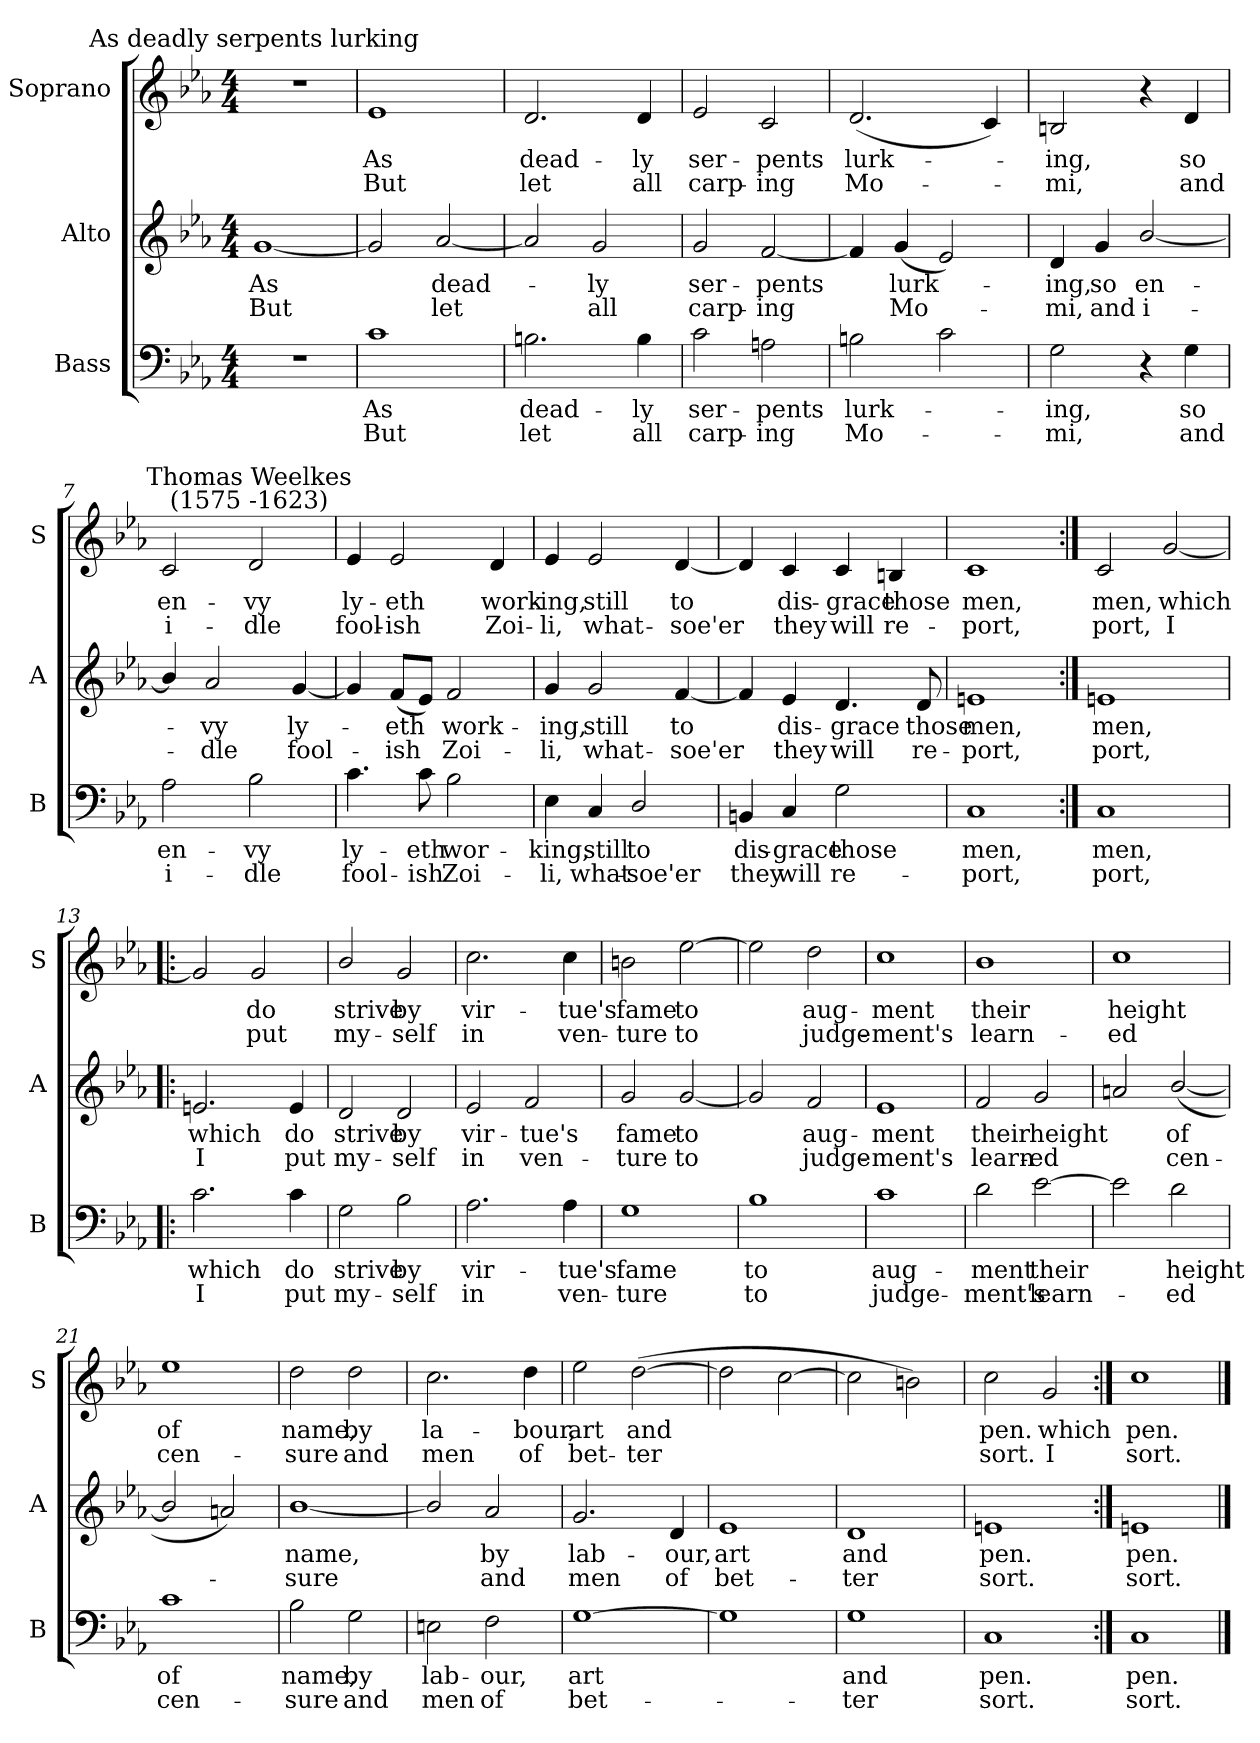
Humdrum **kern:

**kern	**text	**text	**kern	**text	**text	**kern	**text	**text
*part3	*part3	*part3	*part2	*part2	*part2	*part1	*part1	*part1
*staff3	*staff3	*staff3	*staff2	*staff2	*staff2	*staff1	*staff1	*staff1
*I"Bass	*	*	*I"Alto	*	*	*I"Soprano	*	*
*I'B	*	*	*I'A	*	*	*I'S	*	*
*clefF4	*	*	*clefG2	*	*	*clefG2	*	*
*k[b-e-a-]	*	*	*k[b-e-a-]	*	*	*k[b-e-a-]	*	*
*E-:	*	*	*E-:	*	*	*E-:	*	*
*M4/4	*	*	*M4/4	*	*	*M4/4	*	*
=1	=1	=1	=1	=1	=1	=1	=1	=1
!	!	!	!	!	!	!LO:TX:a:cj:t=As deadly serpents lurking	!	!
!	!	!	!	!LO:LY:b	!LO:LY:b	!	!	!
1r	.	.	[1g	As	But	1r	.	.
=2	=2	=2	=2	=2	=2	=2	=2	=2
!	!LO:LY:b	!LO:LY:b	!	!	!	!	!LO:LY:b	!LO:LY:b
1c	As	But	2g]	.	.	1e-	As	But
!	!	!	!	!LO:LY:b	!LO:LY:b	!	!	!
.	.	.	[2a-/	dead-	let	.	.	.
=3	=3	=3	=3	=3	=3	=3	=3	=3
!	!LO:LY:b	!LO:LY:b	!	!	!	!	!LO:LY:b	!LO:LY:b
2.Bn	dead-	-let	2a-/]	.	.	2.d	dead-	-let
!	!	!	!	!LO:LY:b	!LO:LY:b	!	!	!
.	.	.	2g	ly	all	.	.	.
!	!LO:LY:b	!LO:LY:b	!	!	!	!	!LO:LY:b	!LO:LY:b
4B	ly	all	.	.	.	4d	ly	all
=4	=4	=4	=4	=4	=4	=4	=4	=4
!	!LO:LY:b	!LO:LY:b	!	!LO:LY:b	!LO:LY:b	!	!LO:LY:b	!LO:LY:b
2c	ser-	-carp-	2g	ser-	-carp-	2e-	ser-	-carp-
!	!LO:LY:b	!LO:LY:b	!	!LO:LY:b	!LO:LY:b	!	!LO:LY:b	!LO:LY:b
2An	-pents	ing	[2f	-pents	ing	2c	-pents	ing
=5	=5	=5	=5	=5	=5	=5	=5	=5
!	!LO:LY:b	!LO:LY:b	!	!	!	!	!LO:LY:b	!LO:LY:b
2Bn	lurk-	Mo-	4f]	.	.	(<2.d	lurk-	Mo-
!	!	!	!	!LO:LY:b	!LO:LY:b	!	!	!
.	.	.	(<4g	lurk-	Mo-	.	.	.
2c	.	.	2e-)	.	.	.	.	.
.	.	.	.	.	.	4c)	.	.
=6	=6	=6	=6	=6	=6	=6	=6	=6
!	!LO:LY:b	!LO:LY:b	!	!LO:LY:b	!LO:LY:b	!	!LO:LY:b	!LO:LY:b
2G	ing,	mi,	4d	ing,	mi,	2Bn	ing,	mi,
!	!	!	!	!LO:LY:b	!LO:LY:b	!	!	!
.	.	.	4g	so	and	.	.	.
!	!	!	!	!LO:LY:b	!LO:LY:b	!	!	!
4r	.	.	[2b-/	en-	i-	4r	.	.
!	!LO:LY:b	!LO:LY:b	!	!	!	!	!LO:LY:b	!LO:LY:b
4G	so	and	.	.	.	4d	so	and
=7	=7	=7	=7	=7	=7	=7	=7	=7
!	!LO:LY:b	!LO:LY:b	!	!	!	!	!LO:LY:b	!LO:LY:b
2A-	en-	-i-	4b-/]	.	.	2c	en-	-i-
!	!	!	!	!LO:LY:b	!LO:LY:b	!	!	!
.	.	.	2a-/	vy	dle	.	.	.
!	!	!	!	!	!	!LO:TX:a:cj:t=Thomas Weelkes\n(1575 -1623)	!	!
!	!LO:LY:b	!LO:LY:b	!	!	!	!	!LO:LY:b	!LO:LY:b
2B-	-vy	dle	.	.	.	2d	-vy	dle
!	!	!	!	!LO:LY:b	!LO:LY:b	!	!	!
.	.	.	[4g	ly-	fool-	.	.	.
!!LO:LB:g=z
=8	=8	=8	=8	=8	=8	=8	=8	=8
!	!LO:LY:b	!LO:LY:b	!	!	!	!	!LO:LY:b	!LO:LY:b
4.c	ly-	-fool-	4g]	.	.	4e-	ly-	-fool-
!	!	!	!	!LO:LY:b	!LO:LY:b	!	!LO:LY:b	!LO:LY:b
.	.	.	(<8fL	eth	ish	2e-	-eth	ish
!	!LO:LY:b	!LO:LY:b	!	!	!	!	!	!
8c	-eth	ish	8e-J)	.	.	.	.	.
!	!LO:LY:b	!LO:LY:b	!	!LO:LY:b	!LO:LY:b	!	!	!
2B-	wor-	-Zoi-	2f	work-	-Zoi-	.	.	.
!	!	!	!	!	!	!	!LO:LY:b	!LO:LY:b
.	.	.	.	.	.	4d	work-	-Zoi-
=9	=9	=9	=9	=9	=9	=9	=9	=9
!	!LO:LY:b	!LO:LY:b	!	!LO:LY:b	!LO:LY:b	!	!LO:LY:b	!LO:LY:b
4E-	-king,	li,	4g	-ing,	li,	4e-	-ing,	li,
!	!LO:LY:b	!LO:LY:b	!	!LO:LY:b	!LO:LY:b	!	!LO:LY:b	!LO:LY:b
4C	still	what-	2g	still	what-	2e-	still	what-
!	!LO:LY:b	!LO:LY:b	!	!	!	!	!	!
2D/	-to	soe'er	.	.	.	.	.	.
!	!	!	!	!LO:LY:b	!LO:LY:b	!	!LO:LY:b	!LO:LY:b
.	.	.	[4f	-to	soe'er	[4d	-to	soe'er
=10	=10	=10	=10	=10	=10	=10	=10	=10
!	!LO:LY:b	!LO:LY:b	!	!	!	!	!	!
4BBn	dis-	-they	4f]	.	.	4d]	.	.
!	!LO:LY:b	!LO:LY:b	!	!LO:LY:b	!LO:LY:b	!	!LO:LY:b	!LO:LY:b
4C	grace	will	4e-	dis-	-they	4c	dis-	-they
!	!LO:LY:b	!LO:LY:b	!	!LO:LY:b	!LO:LY:b	!	!LO:LY:b	!LO:LY:b
2G	those	re-	4.d	grace	will	4c	grace	will
!	!	!	!	!	!	!	!LO:LY:b	!LO:LY:b
.	.	.	.	.	.	4Bn	those	re-
!	!	!	!	!LO:LY:b	!LO:LY:b	!	!	!
.	.	.	8d	those	re-	.	.	.
=11	=11	=11	=11	=11	=11	=11	=11	=11
!	!LO:LY:b	!LO:LY:b	!	!LO:LY:b	!LO:LY:b	!	!LO:LY:b	!LO:LY:b
1C	-men,	port,	1en	-men,	port,	1c	-men,	port,
=12:|!	=12:|!	=12:|!	=12:|!	=12:|!	=12:|!	=12:|!	=12:|!	=12:|!
!	!LO:LY:b	!LO:LY:b	!	!LO:LY:b	!LO:LY:b	!	!LO:LY:b	!LO:LY:b
1C	men,	port,	1en	men,	port,	2c	men,	port,
!	!	!	!	!	!	!	!LO:LY:b	!LO:LY:b
.	.	.	.	.	.	[2g	which	I
=13!|:	=13!|:	=13!|:	=13!|:	=13!|:	=13!|:	=13!|:	=13!|:	=13!|:
!	!LO:LY:b	!LO:LY:b	!	!LO:LY:b	!LO:LY:b	!	!	!
2.c	which	I	2.en	which	I	2g]	.	.
!	!	!	!	!	!	!	!LO:LY:b	!LO:LY:b
.	.	.	.	.	.	2g	do	put
!	!LO:LY:b	!LO:LY:b	!	!LO:LY:b	!LO:LY:b	!	!	!
4c	do	put	4e	do	put	.	.	.
=14	=14	=14	=14	=14	=14	=14	=14	=14
!	!LO:LY:b	!LO:LY:b	!	!LO:LY:b	!LO:LY:b	!	!LO:LY:b	!LO:LY:b
2G	strive	my-	2d	strive	my-	2b-/	strive	my-
!	!LO:LY:b	!LO:LY:b	!	!LO:LY:b	!LO:LY:b	!	!LO:LY:b	!LO:LY:b
2B-	-by	self	2d	-by	self	2g	-by	self
!!LO:LB:g=z
=15	=15	=15	=15	=15	=15	=15	=15	=15
!	!LO:LY:b	!LO:LY:b	!	!LO:LY:b	!LO:LY:b	!	!LO:LY:b	!LO:LY:b
2.A-	vir-	-in	2e-	vir-	-in	2.cc	vir-	-in
!	!	!	!	!LO:LY:b	!LO:LY:b	!	!	!
.	.	.	2f	tue's	ven-	.	.	.
!	!LO:LY:b	!LO:LY:b	!	!	!	!	!LO:LY:b	!LO:LY:b
4A-	tue's	ven-	.	.	.	4cc	tue's	ven-
=16	=16	=16	=16	=16	=16	=16	=16	=16
!	!LO:LY:b	!LO:LY:b	!	!LO:LY:b	!LO:LY:b	!	!LO:LY:b	!LO:LY:b
1G	-fame	ture	2g	-fame	ture	2bn	-fame	ture
!	!	!	!	!LO:LY:b	!LO:LY:b	!	!LO:LY:b	!LO:LY:b
.	.	.	[2g	to	to	[2ee-	to	to
=17	=17	=17	=17	=17	=17	=17	=17	=17
!	!LO:LY:b	!LO:LY:b	!	!	!	!	!	!
1B-	to	to	2g]	.	.	2ee-]	.	.
!	!	!	!	!LO:LY:b	!LO:LY:b	!	!LO:LY:b	!LO:LY:b
.	.	.	2f	aug-	-judge-	2dd	aug-	-judge-
=18	=18	=18	=18	=18	=18	=18	=18	=18
!	!LO:LY:b	!LO:LY:b	!	!LO:LY:b	!LO:LY:b	!	!LO:LY:b	!LO:LY:b
1c	aug-	-judge-	1e-	-ment	ment's	1cc	-ment	ment's
=19	=19	=19	=19	=19	=19	=19	=19	=19
!	!LO:LY:b	!LO:LY:b	!	!LO:LY:b	!LO:LY:b	!	!LO:LY:b	!LO:LY:b
2d	-ment	ment's	2f	their	learn-	1b-	their	learn-
!	!LO:LY:b	!LO:LY:b	!	!LO:LY:b	!LO:LY:b	!	!	!
[2e-	their	learn-	2g	-height	ed	.	.	.
=20	=20	=20	=20	=20	=20	=20	=20	=20
!	!	!	!	!	!	!	!LO:LY:b	!LO:LY:b
2e-]	.	.	2an	.	.	1cc	-height	ed
!	!LO:LY:b	!LO:LY:b	!	!LO:LY:b	!LO:LY:b	!	!	!
2d	height	ed	(<[2b-/	of	cen-	.	.	.
=21	=21	=21	=21	=21	=21	=21	=21	=21
!	!LO:LY:b	!LO:LY:b	!	!	!	!	!LO:LY:b	!LO:LY:b
1c	of	cen-	2b-/]	.	.	1ee-	of	cen-
.	.	.	2an)	.	.	.	.	.
!!LO:LB:g=z
=22	=22	=22	=22	=22	=22	=22	=22	=22
!	!LO:LY:b	!LO:LY:b	!	!LO:LY:b	!LO:LY:b	!	!LO:LY:b	!LO:LY:b
2B-	-name,	sure	[1b-/	name,	sure	2dd	-name,	sure
!	!LO:LY:b	!LO:LY:b	!	!	!	!	!LO:LY:b	!LO:LY:b
2G	by	and	.	.	.	2dd	by	and
=23	=23	=23	=23	=23	=23	=23	=23	=23
!	!LO:LY:b	!LO:LY:b	!	!	!	!	!LO:LY:b	!LO:LY:b
2En	lab-	-men	2b-/]	.	.	2.cc	la-	-men
!	!LO:LY:b	!LO:LY:b	!	!LO:LY:b	!LO:LY:b	!	!	!
2F	our,	of	2a-/	by	and	.	.	.
!	!	!	!	!	!	!	!LO:LY:b	!LO:LY:b
.	.	.	.	.	.	4dd	bour,	of
=24	=24	=24	=24	=24	=24	=24	=24	=24
!	!LO:LY:b	!LO:LY:b	!	!LO:LY:b	!LO:LY:b	!	!LO:LY:b	!LO:LY:b
[1G	art	bet-	2.g	lab-	-men	2ee-	art	bet-
!	!	!	!	!	!	!	!LO:LY:b	!LO:LY:b
.	.	.	.	.	.	(>[2dd	-and	ter
!	!	!	!	!LO:LY:b	!LO:LY:b	!	!	!
.	.	.	4d	our,	of	.	.	.
=25	=25	=25	=25	=25	=25	=25	=25	=25
!	!	!	!	!LO:LY:b	!LO:LY:b	!	!	!
1G]	.	.	1e-	art	bet-	2dd]	.	.
.	.	.	.	.	.	[2cc	.	.
=26	=26	=26	=26	=26	=26	=26	=26	=26
!	!LO:LY:b	!LO:LY:b	!	!LO:LY:b	!LO:LY:b	!	!	!
1G	and	ter	1d	-and	ter	2cc]	.	.
.	.	.	.	.	.	2bn)	.	.
=27	=27	=27	=27	=27	=27	=27	=27	=27
!	!LO:LY:b	!LO:LY:b	!	!LO:LY:b	!LO:LY:b	!	!LO:LY:b	!LO:LY:b
1C	pen.	sort.	1en	pen.	sort.	2cc	pen.	sort.
!	!	!	!	!	!	!	!LO:LY:b	!LO:LY:b
.	.	.	.	.	.	2g	which	I
=28:|!	=28:|!	=28:|!	=28:|!	=28:|!	=28:|!	=28:|!	=28:|!	=28:|!
!	!LO:LY:b	!LO:LY:b	!	!LO:LY:b	!LO:LY:b	!	!LO:LY:b	!LO:LY:b
1C	pen.	sort.	1en	pen.	sort.	1cc	pen.	sort.
==	==	==	==	==	==	==	==	==
*-	*-	*-	*-	*-	*-	*-	*-	*-
